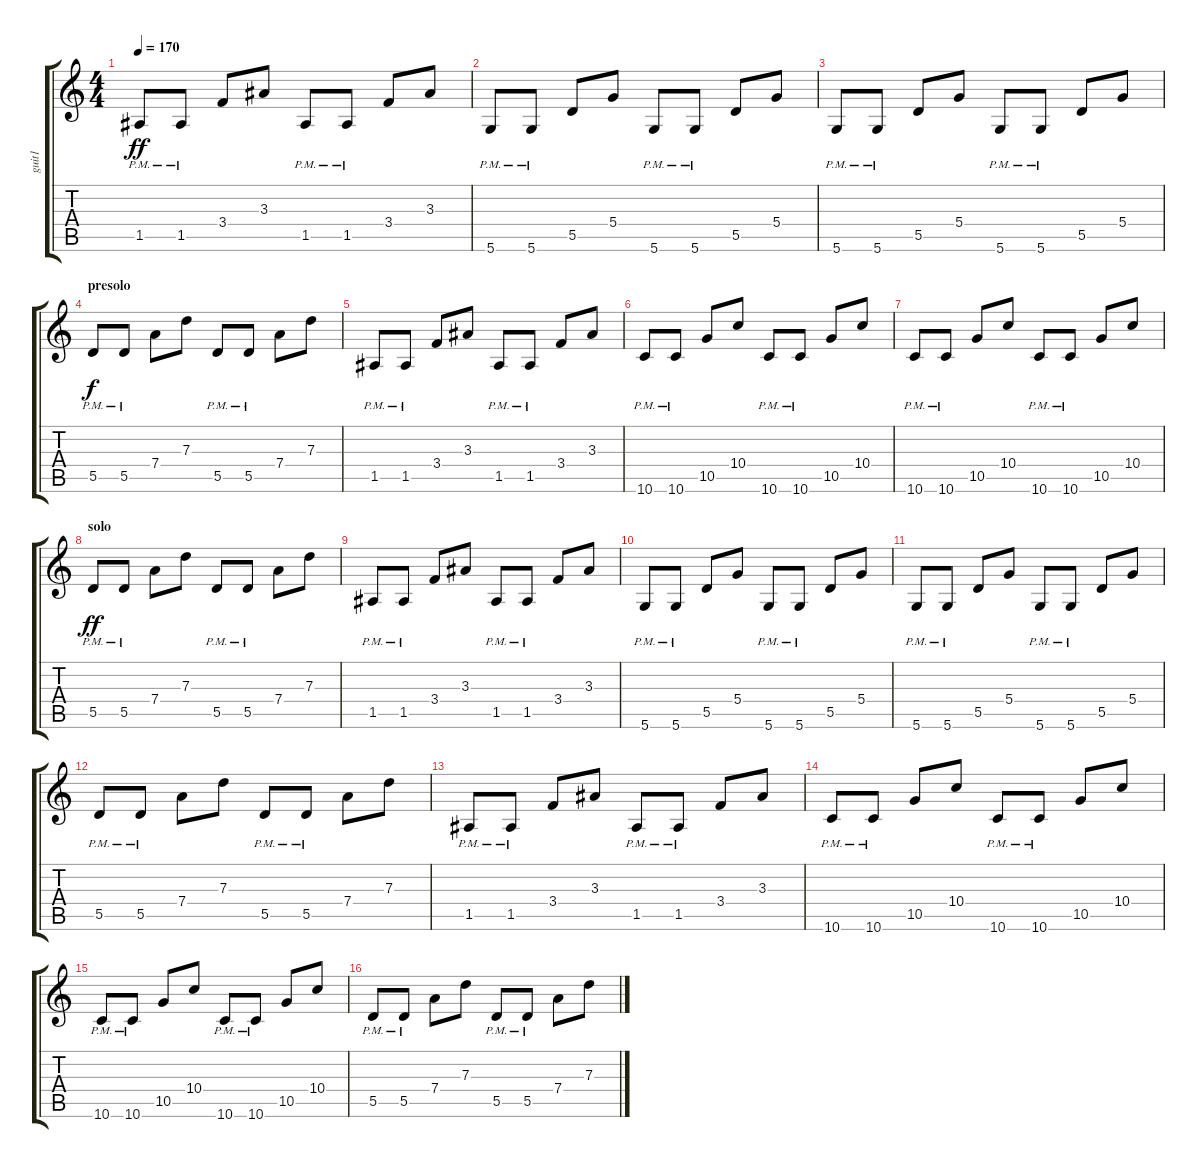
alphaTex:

\track ("guit1" "guit1") {instrument distortionguitar}
\staff {score tabs}
\tuning (E4 B3 G3 D3 A2 D2) {hide}
\ts (4 4)
\tempo 170
\clef g2
\ks c
1.5{pm}.8{dy ff} 1.5{pm}.8 3.4.8 3.3.8 1.5{pm}.8 1.5{pm}.8 3.4.8 3.3.8 |
5.6{pm}.8 5.6{pm}.8 5.5.8 5.4.8 5.6{pm}.8 5.6{pm}.8 5.5.8 5.4.8 |
5.6{pm}.8 5.6{pm}.8 5.5.8 5.4.8 5.6{pm}.8 5.6{pm}.8 5.5.8 5.4.8 |
\section ("" "presolo")
5.5{pm}.8{dy f} 5.5{pm}.8 7.4.8 7.3.8 5.5{pm}.8 5.5{pm}.8 7.4.8 7.3.8 |
1.5{pm}.8 1.5{pm}.8 3.4.8 3.3.8 1.5{pm}.8 1.5{pm}.8 3.4.8 3.3.8 |
10.6{pm}.8 10.6{pm}.8 10.5.8 10.4.8 10.6{pm}.8 10.6{pm}.8 10.5.8 10.4.8 |
10.6{pm}.8 10.6{pm}.8 10.5.8 10.4.8 10.6{pm}.8 10.6{pm}.8 10.5.8 10.4.8 |
\section ("" "solo")
5.5{pm}.8{dy ff} 5.5{pm}.8 7.4.8 7.3.8 5.5{pm}.8 5.5{pm}.8 7.4.8 7.3.8 |
1.5{pm}.8 1.5{pm}.8 3.4.8 3.3.8 1.5{pm}.8 1.5{pm}.8 3.4.8 3.3.8 |
5.6{pm}.8 5.6{pm}.8 5.5.8 5.4.8 5.6{pm}.8 5.6{pm}.8 5.5.8 5.4.8 |
5.6{pm}.8 5.6{pm}.8 5.5.8 5.4.8 5.6{pm}.8 5.6{pm}.8 5.5.8 5.4.8 |
5.5{pm}.8 5.5{pm}.8 7.4.8 7.3.8 5.5{pm}.8 5.5{pm}.8 7.4.8 7.3.8 |
1.5{pm}.8 1.5{pm}.8 3.4.8 3.3.8 1.5{pm}.8 1.5{pm}.8 3.4.8 3.3.8 |
10.6{pm}.8 10.6{pm}.8 10.5.8 10.4.8 10.6{pm}.8 10.6{pm}.8 10.5.8 10.4.8 |
10.6{pm}.8 10.6{pm}.8 10.5.8 10.4.8 10.6{pm}.8 10.6{pm}.8 10.5.8 10.4.8 |
5.5{pm}.8 5.5{pm}.8 7.4.8 7.3.8 5.5{pm}.8 5.5{pm}.8 7.4.8 7.3.8
